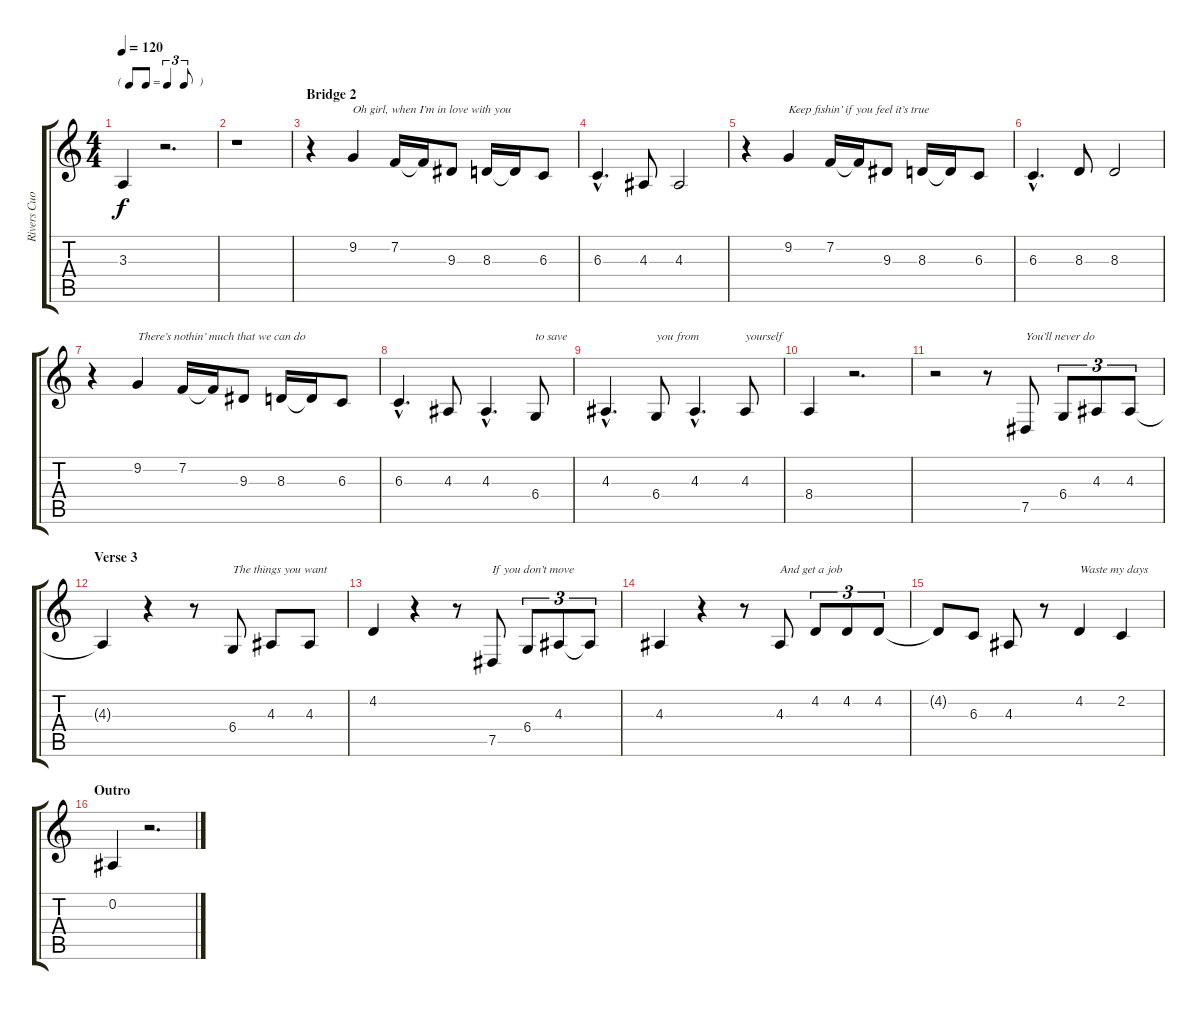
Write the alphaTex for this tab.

\track ("Rivers Cuomo - Vocals" "Rivers Cuo") {instrument altosax}
\staff {score tabs}
\tuning (Eb4 Bb3 Gb3 Db3 Ab2 Eb2) {hide}
\ts (4 4)
\tf triplet8th
\tempo 120
\clef g2
\ks c
3.3.4{dy f} r.2{d} |
r.1 |
\section ("" "Bridge 2")
r.4 9.2.4{txt "Oh girl, when I’m in love with you"} 7.2.16 7.2{t}.16 9.3.8 8.3.16 8.3{t}.16 6.3.8 |
6.3{hac}.4{d} 4.3.8 4.3.2 |
r.4 9.2.4{txt "Keep fishin’ if you feel it’s true"} 7.2.16 7.2{t}.16 9.3.8 8.3.16 8.3{t}.16 6.3.8 |
6.3{hac}.4{d} 8.3.8 8.3.2 |
r.4 9.2.4{txt "There’s nothin’ much that we can do"} 7.2.16 7.2{t}.16 9.3.8 8.3.16 8.3{t}.16 6.3.8 |
6.3{hac}.4{d} 4.3.8 4.3{hac}.4{d} 6.4.8{txt "to save"} |
4.3{hac}.4{d} 6.4.8{txt "you from"} 4.3{hac}.4{d} 4.3.8{txt "yourself"} |
8.4.4 r.2{d} |
r.2 r.8 7.5.8{txt "You’ll never do"} 6.4.8{tu (3 2)} 4.3.8{tu (3 2)} 4.3.8{tu (3 2)} |
\section ("" "Verse 3")
4.3{t}.4 r.4 r.8 6.4.8{txt "The things you want"} 4.3.8 4.3.8 |
4.2.4 r.4 r.8 7.5.8{txt "If you don’t move"} 6.4.8{tu (3 2)} 4.3.8{tu (3 2)} 4.3{t}.8{tu (3 2)} |
4.3.4 r.4 r.8 4.3.8{txt "And get a job"} 4.2.8{tu (3 2)} 4.2.8{tu (3 2)} 4.2.8{tu (3 2)} |
4.2{t}.8 6.3.8 4.3.8 r.8 4.2.4{txt "Waste my days"} 2.2.4 |
\section ("" "Outro")
0.2.4 r.2{d}
